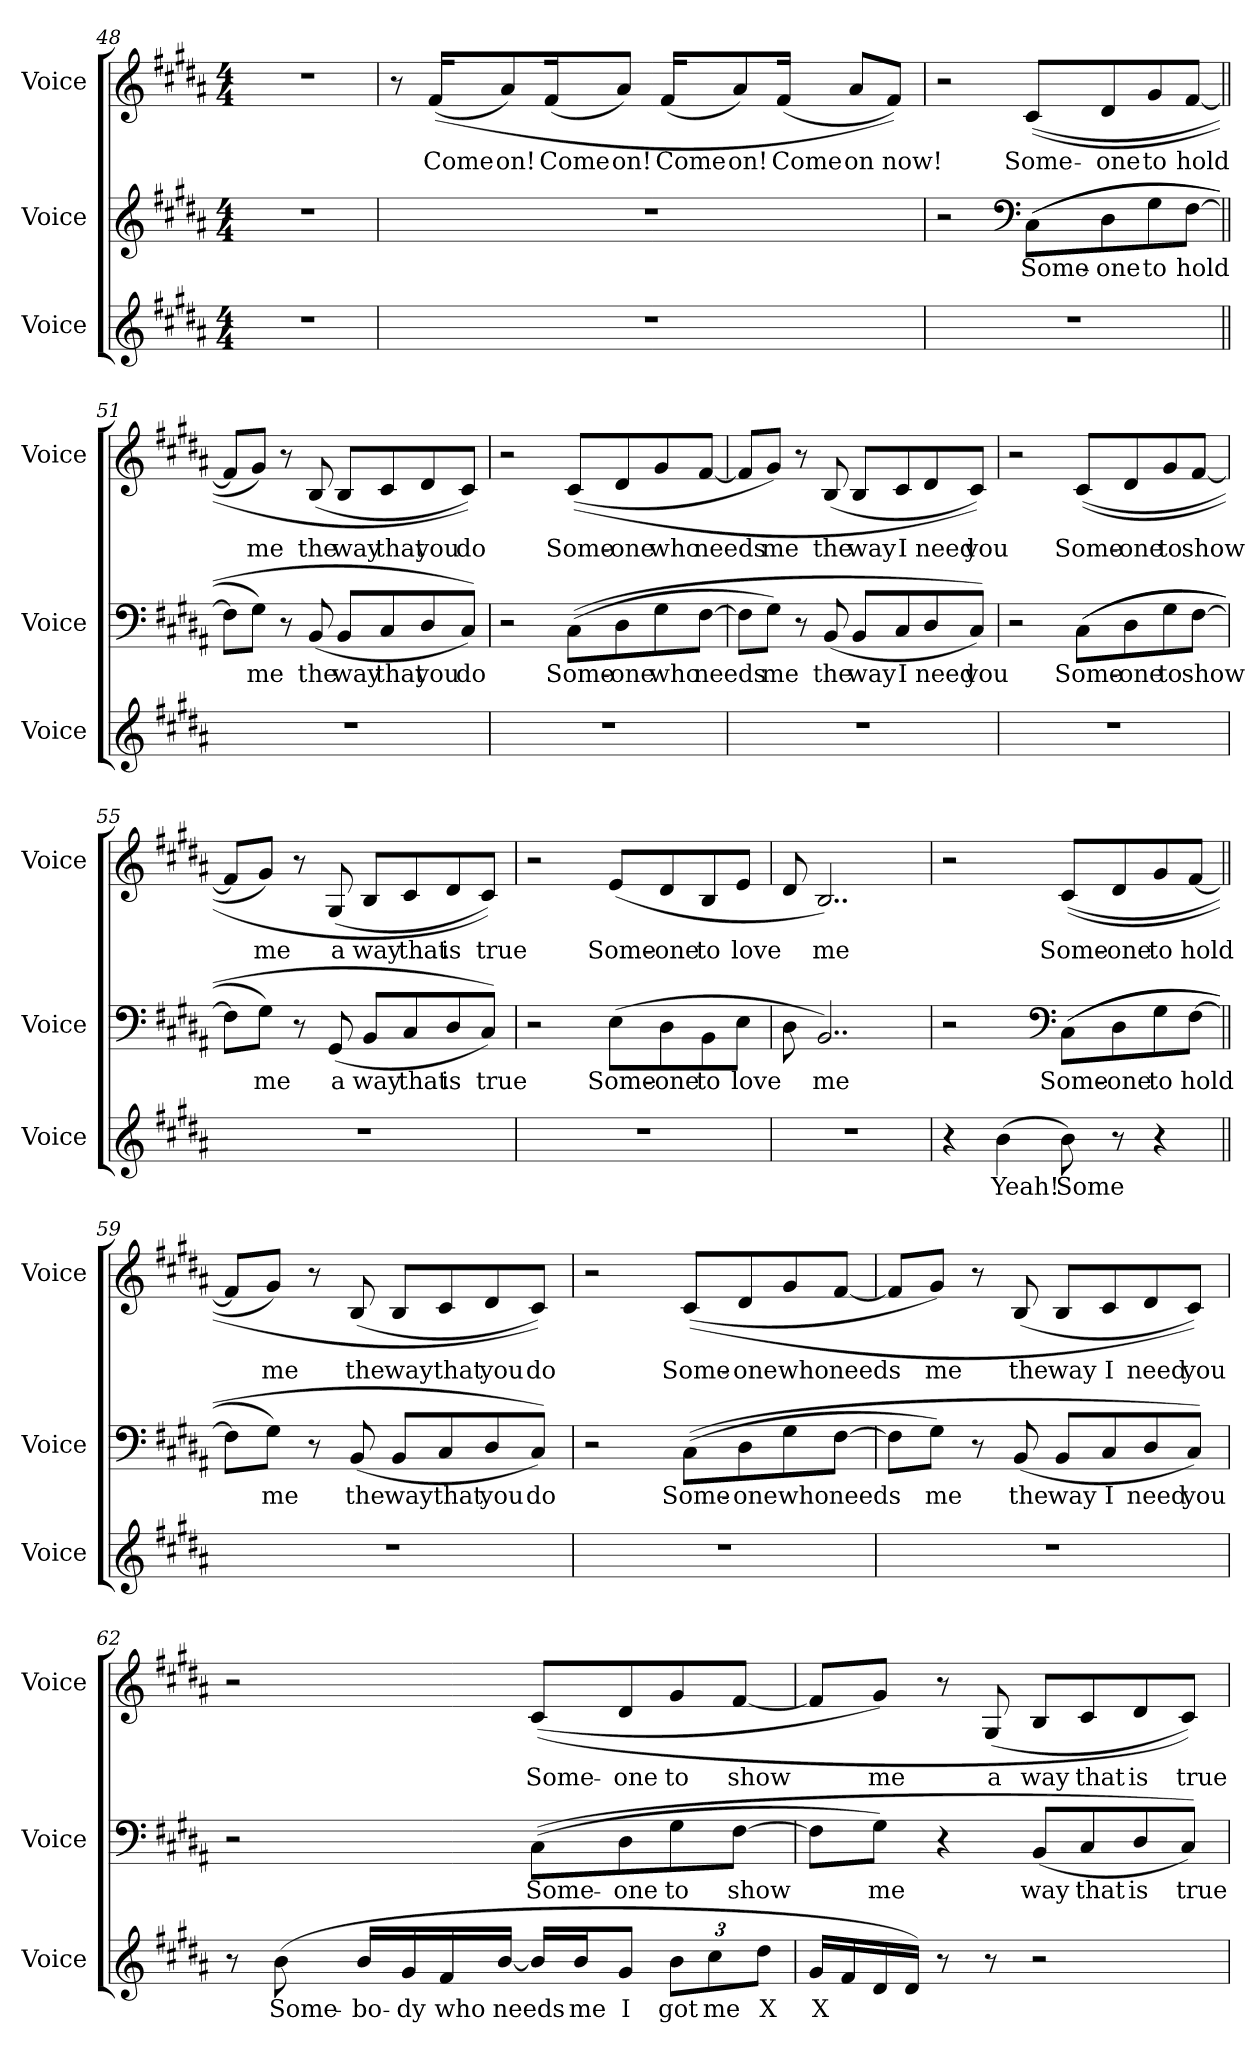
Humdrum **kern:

**kern	**text	**kern	**text	**kern	**text
*part3	*part3	*part2	*part2	*part1	*part1
*staff3	*staff3	*staff2	*staff2	*staff1	*staff1
*I"Voice	*	*I"Voice	*	*I"Voice	*
*I'Voice	*	*I'Voice	*	*I'Voice	*
*clefG2	*	*clefG2	*	*clefG2	*
*k[f#c#g#d#a#]	*	*k[f#c#g#d#a#]	*	*k[f#c#g#d#a#]	*
*B:	*	*B:	*	*B:	*
*M4/4	*	*M4/4	*	*M4/4	*
=48	=48	=48	=48	=48	=48
1r	.	1r	.	1r	.
!!LO:PB:g=z
=49	=49	=49	=49	=49	=49
1r	.	1r	.	8r	.
!	!	!	!	!	!LO:LY:b
.	.	.	.	(<(<16f#/KL	Come
!	!	!	!	!	!LO:LY:b
.	.	.	.	8a#/)	on!
!	!	!	!	!	!LO:LY:b
.	.	.	.	(<16f#/K	Come
!	!	!	!	!	!LO:LY:b
.	.	.	.	8a#/J)	on!
!	!	!	!	!	!LO:LY:b
.	.	.	.	(<16f#/KL	Come
!	!	!	!	!	!LO:LY:b
.	.	.	.	8a#/)	on!
!	!	!	!	!	!LO:LY:b
.	.	.	.	(<16f#/Jk	Come
!	!	!	!	!	!LO:LY:b
.	.	.	.	8a#/L	on
!	!	!	!	!	!LO:LY:b
.	.	.	.	8f#/J))	now!
=50	=50	=50	=50	=50	=50
1r	.	2r	.	2r	.
*	*	*clefF4	*	*	*
!	!	!	!LO:LY:b	!	!LO:LY:b
.	.	(>(>8C#\L	Some-	(>(<8c#/L	Some-
!	!	!	!LO:LY:b	!	!LO:LY:b
.	.	8D#\	-one	8d#/	-one
!	!	!	!LO:LY:b	!	!LO:LY:b
.	.	8G#\	to	8g#/	to
!	!	!	!LO:LY:b	!	!LO:LY:b
.	.	[8F#\J	hold	[8f#/J	hold
!!LO:LB:g=z
=51||	=51||	=51||	=51||	=51||	=51||
1r	.	8F#\L]	.	8f#/L]	.
!	!	!	!LO:LY:b	!	!LO:LY:b
.	.	8G#\J)	me	8g#/J)	me
.	.	8r	.	8r	.
!	!	!	!LO:LY:b	!	!LO:LY:b
.	.	(<8BB/	the	(<8B/	the
!	!	!	!LO:LY:b	!	!LO:LY:b
.	.	8BB/L	way	8B/L	way
!	!	!	!LO:LY:b	!	!LO:LY:b
.	.	8C#/	that	8c#/	that
!	!	!	!LO:LY:b	!	!LO:LY:b
.	.	8D#/	you	8d#/	you
!	!	!	!LO:LY:b	!	!LO:LY:b
.	.	8C#/J))	do	8c#/J))	do
=52	=52	=52	=52	=52	=52
1r	.	2r	.	2r	.
!	!	!	!LO:LY:b	!	!LO:LY:b
.	.	(>(>8C#\L	Some-	(<(>8c#/L	Some-
!	!	!	!LO:LY:b	!	!LO:LY:b
.	.	8D#\	-one	8d#/	-one
!	!	!	!LO:LY:b	!	!LO:LY:b
.	.	8G#\	who	8g#/	who
!	!	!	!LO:LY:b	!	!LO:LY:b
.	.	[8F#\J	needs	[8f#/J	needs
!!LO:LB:g=z
=53	=53	=53	=53	=53	=53
1r	.	8F#\L]	.	8f#/L]	.
!	!	!	!LO:LY:b	!	!LO:LY:b
.	.	8G#\J)	me	8g#/J)	me
.	.	8r	.	8r	.
!	!	!	!LO:LY:b	!	!LO:LY:b
.	.	(<8BB/	the	(<8B/	the
!	!	!	!LO:LY:b	!	!LO:LY:b
.	.	8BB/L	way	8B/L	way
!	!	!	!LO:LY:b	!	!LO:LY:b
.	.	8C#/	I	8c#/	I
!	!	!	!LO:LY:b	!	!LO:LY:b
.	.	8D#/	need	8d#/	need
!	!	!	!LO:LY:b	!	!LO:LY:b
.	.	8C#/J))	you	8c#/J))	you
!!LO:PB:g=z
=54	=54	=54	=54	=54	=54
1r	.	2r	.	2r	.
!	!	!	!LO:LY:b	!	!LO:LY:b
.	.	(>(>8C#\L	Some-	(<(>8c#/L	Some-
!	!	!	!LO:LY:b	!	!LO:LY:b
.	.	8D#\	-one	8d#/	-one
!	!	!	!LO:LY:b	!	!LO:LY:b
.	.	8G#\	to	8g#/	to
!	!	!	!LO:LY:b	!	!LO:LY:b
.	.	[8F#\J	show	[8f#/J	show
=55	=55	=55	=55	=55	=55
1r	.	8F#\L]	.	8f#/L]	.
!	!	!	!LO:LY:b	!	!LO:LY:b
.	.	8G#\J)	me	8g#/J)	me
.	.	8r	.	8r	.
!	!	!	!LO:LY:b	!	!LO:LY:b
.	.	(<8GG#/	a	(<8G#/	a
!	!	!	!LO:LY:b	!	!LO:LY:b
.	.	8BB/L	way	8B/L	way
!	!	!	!LO:LY:b	!	!LO:LY:b
.	.	8C#/	that	8c#/	that
!	!	!	!LO:LY:b	!	!LO:LY:b
.	.	8D#/	is	8d#/	is
!	!	!	!LO:LY:b	!	!LO:LY:b
.	.	8C#/J))	true	8c#/J))	true
=56	=56	=56	=56	=56	=56
1r	.	2r	.	2r	.
!	!	!	!LO:LY:b	!	!LO:LY:b
.	.	(>8E\L	Some-	(<8e/L	Some-
!	!	!	!LO:LY:b	!	!LO:LY:b
.	.	8D#\	-one	8d#/	-one
!	!	!	!LO:LY:b	!	!LO:LY:b
.	.	8BB\	to	8B/	to
!	!	!	!LO:LY:b	!	!LO:LY:b
.	.	8E\J	love	8e/J	love
=57	=57	=57	=57	=57	=57
1r	.	8D#\	.	8d#/	.
!	!	!	!LO:LY:b	!	!LO:LY:b
.	.	2..BB/)	me	2..B/)	me
!!LO:PB:g=z
=58	=58	=58	=58	=58	=58
4r	.	2r	.	2r	.
!	!LO:LY:b	!	!	!	!
(>4b\	Yeah!	.	.	.	.
*	*	*clefF4	*	*	*
!	!LO:LY:b	!	!LO:LY:b	!	!LO:LY:b
8b\)	Some	(>(>8C#\L	Some-	(>(<8c#/L	Some-
!	!	!	!LO:LY:b	!	!LO:LY:b
8r	.	8D#\	-one	8d#/	-one
!	!	!	!LO:LY:b	!	!LO:LY:b
4r	.	8G#\	to	8g#/	to
!	!	!	!LO:LY:b	!	!LO:LY:b
.	.	[8F#\J	hold	[8f#/J	hold
=59||	=59||	=59||	=59||	=59||	=59||
1r	.	8F#\L]	.	8f#/L]	.
!	!	!	!LO:LY:b	!	!LO:LY:b
.	.	8G#\J)	me	8g#/J)	me
.	.	8r	.	8r	.
!	!	!	!LO:LY:b	!	!LO:LY:b
.	.	(<8BB/	the	(<8B/	the
!	!	!	!LO:LY:b	!	!LO:LY:b
.	.	8BB/L	way	8B/L	way
!	!	!	!LO:LY:b	!	!LO:LY:b
.	.	8C#/	that	8c#/	that
!	!	!	!LO:LY:b	!	!LO:LY:b
.	.	8D#/	you	8d#/	you
!	!	!	!LO:LY:b	!	!LO:LY:b
.	.	8C#/J))	do	8c#/J))	do
!!LO:LB:g=z
=60	=60	=60	=60	=60	=60
1r	.	2r	.	2r	.
!	!	!	!LO:LY:b	!	!LO:LY:b
.	.	(>(>8C#\L	Some-	(<(>8c#/L	Some-
!	!	!	!LO:LY:b	!	!LO:LY:b
.	.	8D#\	-one	8d#/	-one
!	!	!	!LO:LY:b	!	!LO:LY:b
.	.	8G#\	who	8g#/	who
!	!	!	!LO:LY:b	!	!LO:LY:b
.	.	[8F#\J	needs	[8f#/J	needs
!!LO:LB:g=z
=61	=61	=61	=61	=61	=61
1r	.	8F#\L]	.	8f#/L]	.
!	!	!	!LO:LY:b	!	!LO:LY:b
.	.	8G#\J)	me	8g#/J)	me
.	.	8r	.	8r	.
!	!	!	!LO:LY:b	!	!LO:LY:b
.	.	(<8BB/	the	(<8B/	the
!	!	!	!LO:LY:b	!	!LO:LY:b
.	.	8BB/L	way	8B/L	way
!	!	!	!LO:LY:b	!	!LO:LY:b
.	.	8C#/	I	8c#/	I
!	!	!	!LO:LY:b	!	!LO:LY:b
.	.	8D#/	need	8d#/	need
!	!	!	!LO:LY:b	!	!LO:LY:b
.	.	8C#/J))	you	8c#/J))	you
=62	=62	=62	=62	=62	=62
8r	.	2r	.	2r	.
!	!LO:LY:b	!	!	!	!
(>8b\	Some-	.	.	.	.
!	!LO:LY:b	!	!	!	!
16b/LL	-bo-	.	.	.	.
!	!LO:LY:b	!	!	!	!
16g#/	-dy	.	.	.	.
!	!LO:LY:b	!	!	!	!
16f#/	who	.	.	.	.
!	!LO:LY:b	!	!	!	!
[16b/JJ	needs	.	.	.	.
!	!	!	!LO:LY:b	!	!LO:LY:b
16b/LL]	.	(>(>8C#\L	Some-	(<(>8c#/L	Some-
!	!LO:LY:b	!	!	!	!
16b/J	me	.	.	.	.
!	!LO:LY:b	!	!LO:LY:b	!	!LO:LY:b
8g#/J	I	8D#\	-one	8d#/	-one
!	!LO:LY:b	!	!LO:LY:b	!	!LO:LY:b
12b\L	got	8G#\	to	8g#/	to
!	!LO:LY:b	!	!	!	!
12cc#\	me	.	.	.	.
!	!	!	!LO:LY:b	!	!LO:LY:b
.	.	[8F#\J	show	[8f#/J	show
!	!LO:LY:b	!	!	!	!
12dd#\J	X	.	.	.	.
!!LO:PB:g=z
=63	=63	=63	=63	=63	=63
!	!LO:LY:b	!	!	!	!
16g#/LL	X	8F#\L]	.	8f#/L]	.
16f#/	.	.	.	.	.
!	!	!	!LO:LY:b	!	!LO:LY:b
16d#/	.	8G#\J)	me	8g#/J)	me
16d#/JJ)	.	.	.	.	.
8r	.	4r	.	8r	.
!	!	!	!	!	!LO:LY:b
8r	.	.	.	(<8G#/	a
!	!	!	!LO:LY:b	!	!LO:LY:b
2r	.	(<8BB/L	way	8B/L	way
!	!	!	!LO:LY:b	!	!LO:LY:b
.	.	8C#/	that	8c#/	that
!	!	!	!LO:LY:b	!	!LO:LY:b
.	.	8D#/	is	8d#/	is
!	!	!	!LO:LY:b	!	!LO:LY:b
.	.	8C#/J))	true	8c#/J))	true
=	=	=	=	=	=
*-	*-	*-	*-	*-	*-
